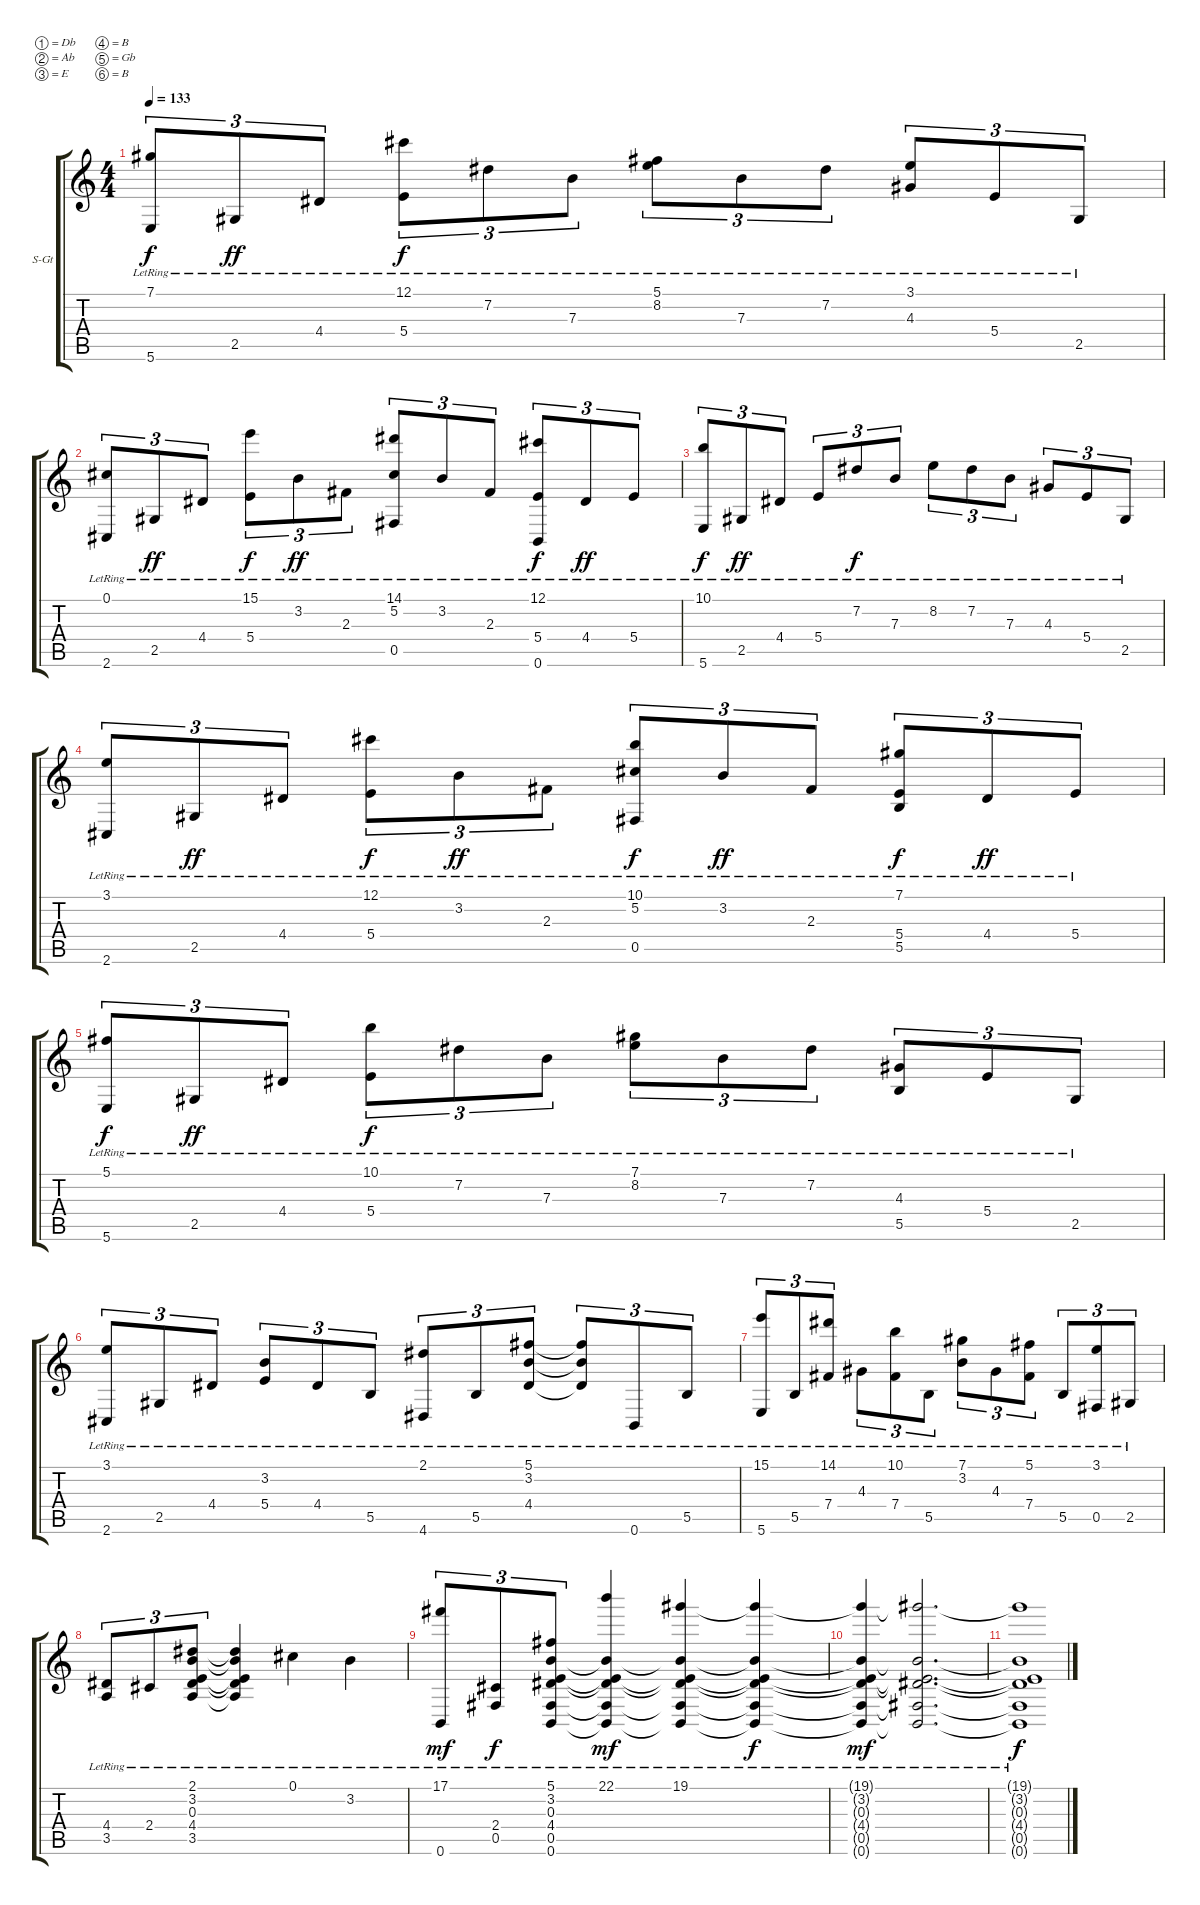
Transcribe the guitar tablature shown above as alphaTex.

\bracketExtendMode groupsimilarinstruments
\firstSystemTrackNameOrientation horizontal
\otherSystemsTrackNameOrientation horizontal
\track ("piano" "S-Gt") {instrument acousticgrandpiano}
\staff {score tabs}
\tuning (Db4 Ab3 E3 B2 Gb2 B1)
\displaytranspose 12
\ts (4 4)
\tempo 133
\clef g2
\ks c
(7.1{lr} 5.6{lr}).8{tu (3 2) dy f} 2.5{lr}.8{tu (3 2) dy ff} 4.4{lr}.8{tu (3 2)} (12.1{lr} 5.4{lr}).8{tu (3 2) dy f} 7.2{lr}.8{tu (3 2)} 7.3{lr}.8{tu (3 2)} (5.1{lr} 8.2{lr}).8{tu (3 2)} 7.3{lr}.8{tu (3 2)} 7.2{lr}.8{tu (3 2)} (3.1{lr} 4.3{lr}).8{tu (3 2)} 5.4{lr}.8{tu (3 2)} 2.5{lr}.8{tu (3 2)} |
(0.1{lr} 2.6{lr}).8{tu (3 2)} 2.5{lr}.8{tu (3 2) dy ff} 4.4{lr}.8{tu (3 2)} (15.1{lr} 5.4{lr}).8{tu (3 2) dy f} 3.2{lr}.8{tu (3 2) dy ff} 2.3{lr}.8{tu (3 2)} (14.1{lr} 5.2{lr} 0.5{lr}).8{tu (3 2)} 3.2{lr}.8{tu (3 2)} 2.3{lr}.8{tu (3 2)} (12.1{lr} 5.4{lr} 0.6{lr}).8{tu (3 2) dy f} 4.4{lr}.8{tu (3 2) dy ff} 5.4{lr}.8{tu (3 2)} |
(10.1{lr} 5.6{lr}).8{tu (3 2) dy f} 2.5{lr}.8{tu (3 2) dy ff} 4.4{lr}.8{tu (3 2)} 5.4{lr}.8{tu (3 2)} 7.2{lr}.8{tu (3 2) dy f} 7.3{lr}.8{tu (3 2)} 8.2{lr}.8{tu (3 2)} 7.2{lr}.8{tu (3 2)} 7.3{lr}.8{tu (3 2)} 4.3{lr}.8{tu (3 2)} 5.4{lr}.8{tu (3 2)} 2.5{lr}.8{tu (3 2)} |
(3.1{lr} 2.6{lr}).8{tu (3 2)} 2.5{lr}.8{tu (3 2) dy ff} 4.4{lr}.8{tu (3 2)} (12.1{lr} 5.4{lr}).8{tu (3 2) dy f} 3.2{lr}.8{tu (3 2) dy ff} 2.3{lr}.8{tu (3 2)} (10.1{lr} 5.2{lr} 0.5{lr}).8{tu (3 2) dy f} 3.2{lr}.8{tu (3 2) dy ff} 2.3{lr}.8{tu (3 2)} (7.1{lr} 5.4{lr} 5.5{lr}).8{tu (3 2) dy f} 4.4{lr}.8{tu (3 2) dy ff} 5.4{lr}.8{tu (3 2)} |
(5.1{lr} 5.6{lr}).8{tu (3 2) dy f} 2.5{lr}.8{tu (3 2) dy ff} 4.4{lr}.8{tu (3 2)} (10.1{lr} 5.4{lr}).8{tu (3 2) dy f} 7.2{lr}.8{tu (3 2)} 7.3{lr}.8{tu (3 2)} (7.1{lr} 8.2{lr}).8{tu (3 2)} 7.3{lr}.8{tu (3 2)} 7.2{lr}.8{tu (3 2)} (4.3{lr} 5.5{lr}).8{tu (3 2)} 5.4{lr}.8{tu (3 2)} 2.5{lr}.8{tu (3 2)} |
(3.1{lr} 2.6{lr}).8{tu (3 2)} 2.5{lr}.8{tu (3 2)} 4.4{lr}.8{tu (3 2)} (3.2{lr} 5.4{lr}).8{tu (3 2)} 4.4{lr}.8{tu (3 2)} 5.5{lr}.8{tu (3 2)} (2.1{lr} 4.6{lr}).8{tu (3 2)} 5.5{lr}.8{tu (3 2)} (5.1{lr} 3.2{lr} 4.4{lr}).8{tu (3 2)} (5.1{lr t} 3.2{lr t} 4.4{lr t}).8{tu (3 2)} 0.6{lr}.8{tu (3 2)} 5.5{lr}.8{tu (3 2)} |
(15.1{lr} 5.6{lr}).8{tu (3 2)} 5.5{lr}.8{tu (3 2)} (14.1{lr} 7.4{lr}).8{tu (3 2)} 4.3{lr}.8{tu (3 2)} (10.1{lr} 7.4{lr}).8{tu (3 2)} 5.5{lr}.8{tu (3 2)} (7.1{lr} 3.2{lr}).8{tu (3 2)} 4.3{lr}.8{tu (3 2)} (5.1{lr} 7.4{lr}).8{tu (3 2)} 5.5{lr}.8{tu (3 2)} (3.1{lr} 0.5{lr}).8{tu (3 2)} 2.5{lr}.8{tu (3 2)} |
(4.4{lr} 3.5{lr}).8{tu (3 2)} 2.4{lr}.8{tu (3 2)} (2.1{lr} 3.2{lr} 0.3{lr} 4.4{lr} 3.5{lr}).8{tu (3 2)} (2.1{lr t} 3.2{lr t} 0.3{lr t} 4.4{lr t} 3.5{lr t}).4 0.1{lr}.4 3.2{lr}.4 |
(17.1 0.6{lr}).8{tu (3 2) dy mf} (2.4{lr} 0.5{lr}).8{tu (3 2) dy f} (5.1{lr} 3.2{lr} 0.3{lr} 4.4{lr} 0.5{lr} 0.6{lr}).8{tu (3 2)} (22.1 3.2{lr t} 0.3{lr t} 4.4{lr t} 0.5{lr t} 0.6{lr t}).4{dy mf} (19.1 3.2{lr t} 0.3{lr t} 4.4{lr t} 0.5{lr t} 0.6{lr t}).4 (19.1{t} 3.2{lr t} 0.3{lr t} 4.4{lr t} 0.5{lr t} 0.6{lr t}).4{dy f} |
(19.1{t} 3.2{lr t} 0.3{lr t} 4.4{lr t} 0.5{lr t} 0.6{lr t}).4{dy mf} (19.1{t} 3.2{lr t} 0.3{lr t} 4.4{lr t} 0.5{lr t} 0.6{lr t}).2{d} |
(19.1{t} 3.2{lr t} 0.3{lr t} 4.4{lr t} 0.5{lr t} 0.6{lr t}).1{dy f}
